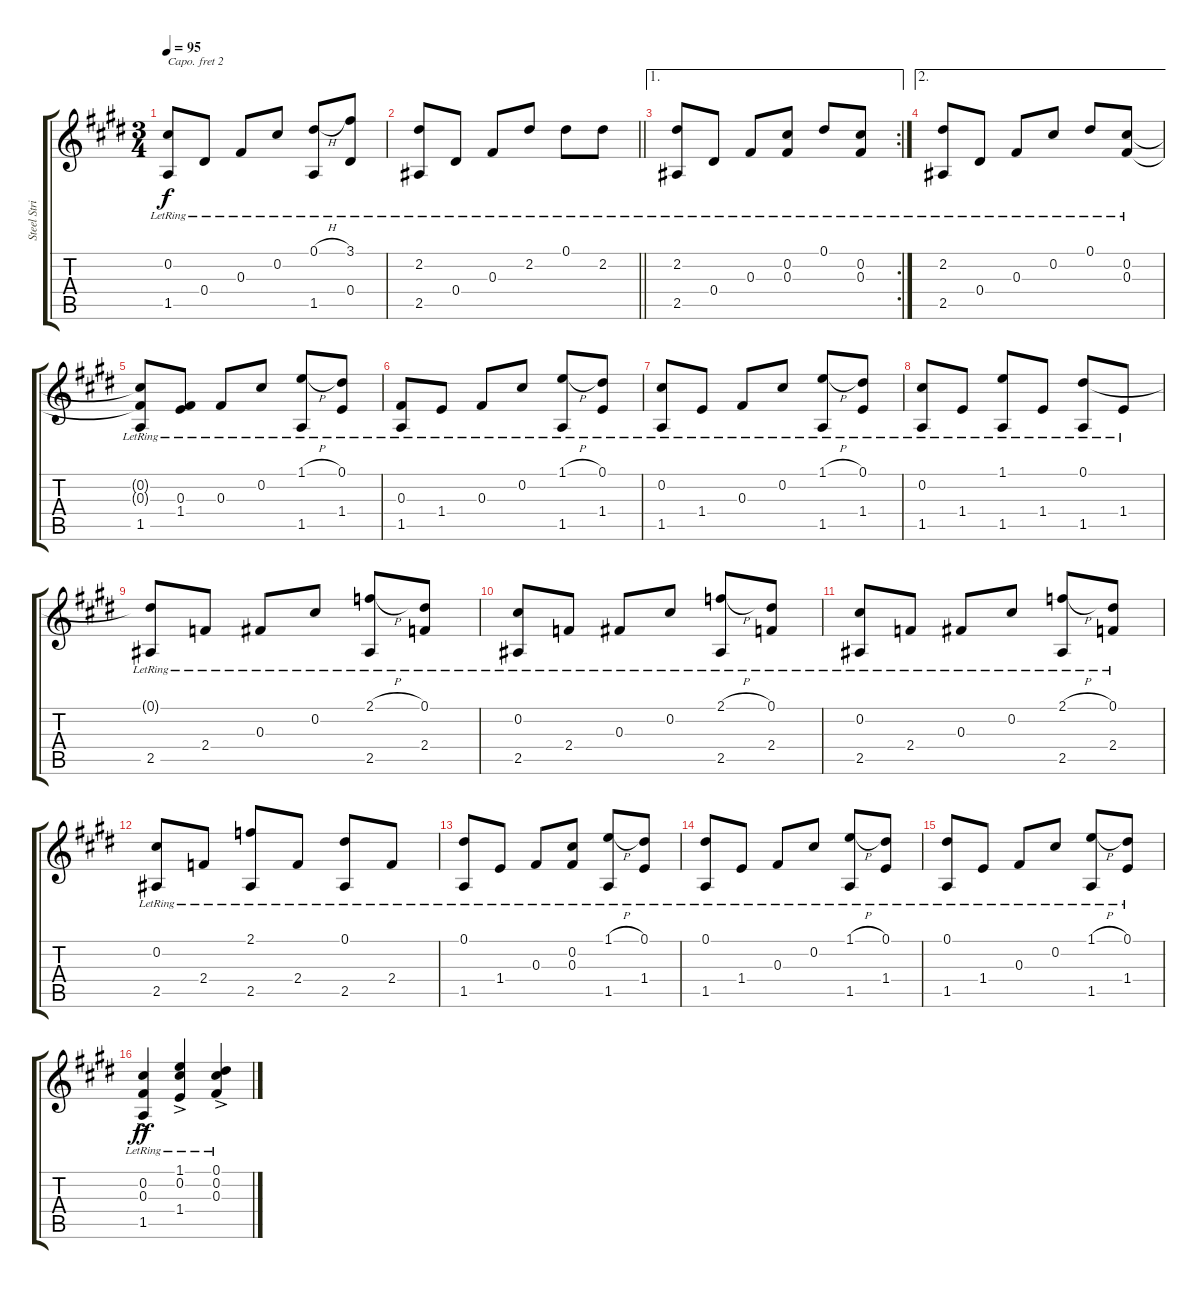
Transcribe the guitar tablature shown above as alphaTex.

\track ("Steel String Acoustic Guitar" "Steel Stri") {instrument acousticguitarsteel}
\staff {score tabs}
\capo 2
\tuning (Db4 B3 E3 Db3 Gb2 E2) {hide}
\ts (3 4)
\tempo 95
\clef g2
\ks c#minor
(0.2{lr} 1.5{lr}).8{dy f} 0.4{lr}.8 0.3{lr}.8 0.2{lr}.8 (0.1{h lr} 1.5{lr}).8 (3.1{lr} 0.4{lr}).8 |
\barLineRight lightlight
(2.2{lr} 2.5{lr}).8 0.4{lr}.8 0.3{lr}.8 2.2{lr}.8 0.1{lr}.8 2.2{lr}.8 |
\ae 1
\rc 2
(2.2{lr} 2.5{lr}).8 0.4{lr}.8 0.3{lr}.8 (0.2{lr} 0.3{lr}).8 0.1{lr}.8 (0.2{lr} 0.3{lr}).8 |
\ae 2
(2.2{lr} 2.5{lr}).8 0.4{lr}.8 0.3{lr}.8 0.2{lr}.8 0.1{lr}.8 (0.2{lr} 0.3{lr}).8 |
\ks e
(0.2{t} 0.3{t} 1.5{lr}).8 (0.3{lr} 1.4{lr}).8 0.3{lr}.8 0.2{lr}.8 (1.1{h lr} 1.5{lr}).8 (0.1{lr} 1.4{lr}).8 |
\ks c#minor
(0.3{lr} 1.5{lr}).8 1.4{lr}.8 0.3{lr}.8 0.2{lr}.8 (1.1{h lr} 1.5{lr}).8 (0.1{lr} 1.4{lr}).8 |
(0.2{lr} 1.5{lr}).8 1.4{lr}.8 0.3{lr}.8 0.2{lr}.8 (1.1{h lr} 1.5{lr}).8 (0.1{lr} 1.4{lr}).8 |
(0.2{lr} 1.5{lr}).8 1.4{lr}.8 (1.1{lr} 1.5{lr}).8 1.4{lr}.8 (0.1{lr} 1.5{lr}).8 1.4{lr}.8 |
\ks e
(0.1{t} 2.5{lr}).8 2.4{lr}.8 0.3{lr}.8 0.2{lr}.8 (2.1{h lr} 2.5{lr}).8 (0.1{lr} 2.4{lr}).8 |
\ks c#minor
(0.2{lr} 2.5{lr}).8 2.4{lr}.8 0.3{lr}.8 0.2{lr}.8 (2.1{h lr} 2.5{lr}).8 (0.1{lr} 2.4{lr}).8 |
(0.2{lr} 2.5{lr}).8 2.4{lr}.8 0.3{lr}.8 0.2{lr}.8 (2.1{h lr} 2.5{lr}).8 (0.1{lr} 2.4{lr}).8 |
(0.2{lr} 2.5{lr}).8 2.4{lr}.8 (2.1{lr} 2.5{lr}).8 2.4{lr}.8 (0.1{lr} 2.5{lr}).8 2.4{lr}.8 |
\ks e
(0.1{lr} 1.5{lr}).8 1.4{lr}.8 0.3{lr}.8 (0.2{lr} 0.3{lr}).8 (1.1{h lr} 1.5{lr}).8 (0.1{lr} 1.4{lr}).8 |
\ks c#minor
(0.1{lr} 1.5{lr}).8 1.4{lr}.8 0.3{lr}.8 0.2{lr}.8 (1.1{h lr} 1.5{lr}).8 (0.1{lr} 1.4{lr}).8 |
(0.1{lr} 1.5{lr}).8 1.4{lr}.8 0.3{lr}.8 0.2{lr}.8 (1.1{h lr} 1.5{lr}).8 (0.1{lr} 1.4{lr}).8 |
(0.2{ac lr} 0.3{ac lr} 1.5{ac lr}).4{dy ff} (1.1{ac lr} 0.2{ac lr} 1.4{ac lr}).4 (0.1{ac lr} 0.2{ac lr} 0.3{ac lr}).4
